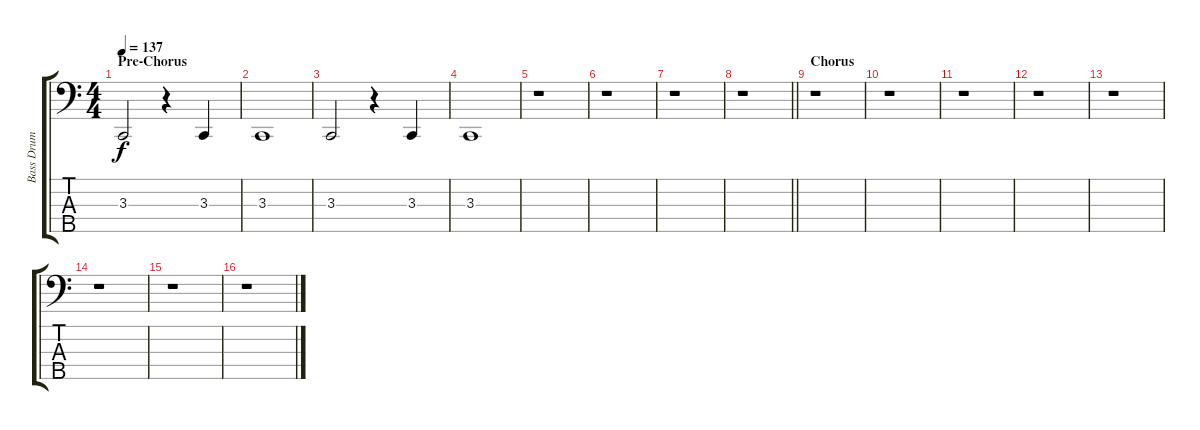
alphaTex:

\track ("Bass Drum" "Bass Drum") {instrument taikodrum}
\staff {score tabs}
\tuning (G2 D2 A1 E1 B0) {hide}
\ts (4 4)
\section ("" "Pre-Chorus")
\tempo 137
\clef f4
\ks c
3.3.2{dy f} r.4 3.3.4 |
3.3.1 |
3.3.2 r.4 3.3.4 |
3.3.1 |
r.1 |
r.1 |
r.1 |
\barLineRight lightlight
r.1 |
\section ("" "Chorus ")
r.1 |
r.1 |
r.1 |
r.1 |
r.1 |
r.1 |
r.1 |
r.1
